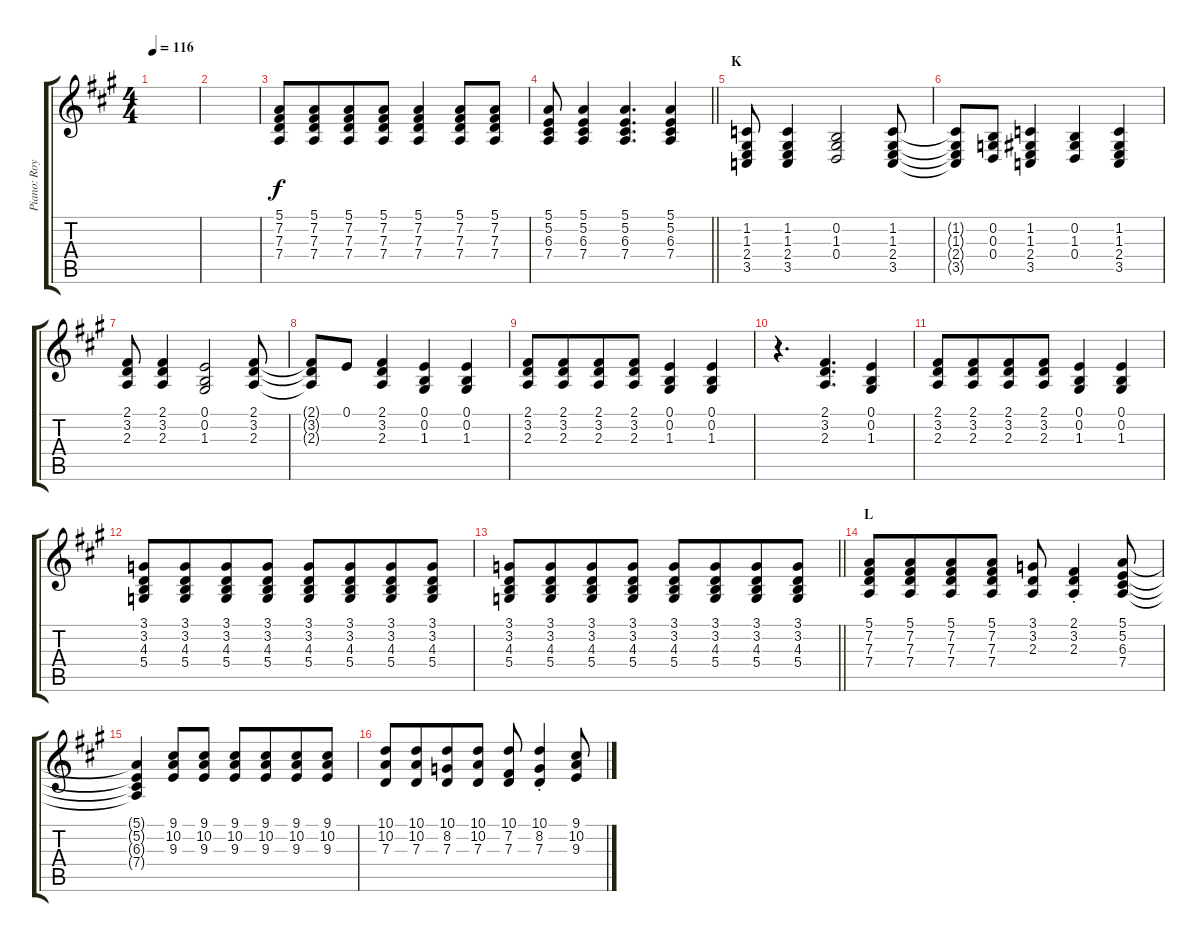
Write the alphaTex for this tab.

\track ("Piano: Roy" "Piano: Roy") {instrument brightacousticpiano}
\staff {score tabs}
\tuning (E4 B3 G3 D3 A2 E2) {hide}
\ts (4 4)
\tempo 116
\clef g2
\ks a
|
|
(5.1 7.2 7.3 7.4).8 (5.1 7.2 7.3 7.4).8{beam merge} (5.1 7.2 7.3 7.4).8 (5.1 7.2 7.3 7.4).8 (5.1 7.2 7.3 7.4).4 (5.1 7.2 7.3 7.4).8 (5.1 7.2 7.3 7.4).8 |
\barLineRight lightlight
(5.1 5.2 6.3 7.4).8 (5.1 5.2 6.3 7.4).4 (5.1 5.2 6.3 7.4).4{d} (5.1 5.2 6.3 7.4).4 |
\section ("" "K")
(1.2 1.3 2.4 3.5).8 (1.2 1.3 2.4 3.5).4 (0.2 1.3 0.4).2 (1.2 1.3 2.4 3.5).8 |
(1.2{t} 1.3{t} 2.4{t} 3.5{t}).8 (0.2 0.3 0.4).8 (1.2 1.3 2.4 3.5).4 (0.2 1.3 0.4).4 (1.2 1.3 2.4 3.5).4 |
(2.1 3.2 2.3).8 (2.1 3.2 2.3).4 (0.1 0.2 1.3).2 (2.1 3.2 2.3).8 |
(2.1{t} 3.2{t} 2.3{t}).8 0.1.8 (2.1 3.2 2.3).4 (0.1 0.2 1.3).4 (0.1 0.2 1.3).4 |
(2.1 3.2 2.3).8 (2.1 3.2 2.3).8{beam merge} (2.1 3.2 2.3).8 (2.1 3.2 2.3).8 (0.1 0.2 1.3).4 (0.1 0.2 1.3).4 |
r.4{d} (2.1 3.2 2.3).4{d} (0.1 0.2 1.3).4 |
(2.1 3.2 2.3).8 (2.1 3.2 2.3).8{beam merge} (2.1 3.2 2.3).8 (2.1 3.2 2.3).8 (0.1 0.2 1.3).4 (0.1 0.2 1.3).4 |
(3.1 3.2 4.3 5.4).8 (3.1 3.2 4.3 5.4).8{beam merge} (3.1 3.2 4.3 5.4).8 (3.1 3.2 4.3 5.4).8 (3.1 3.2 4.3 5.4).8 (3.1 3.2 4.3 5.4).8{beam merge} (3.1 3.2 4.3 5.4).8 (3.1 3.2 4.3 5.4).8 |
\barLineRight lightlight
(3.1 3.2 4.3 5.4).8 (3.1 3.2 4.3 5.4).8{beam merge} (3.1 3.2 4.3 5.4).8 (3.1 3.2 4.3 5.4).8 (3.1 3.2 4.3 5.4).8 (3.1 3.2 4.3 5.4).8{beam merge} (3.1 3.2 4.3 5.4).8 (3.1 3.2 4.3 5.4).8 |
\section ("" "L")
(5.1 7.2 7.3 7.4).8 (5.1 7.2 7.3 7.4).8{beam merge} (5.1 7.2 7.3 7.4).8 (5.1 7.2 7.3 7.4).8 (3.1 3.2 2.3).8 (2.1{st} 3.2{st} 2.3{st}).4 (5.1 5.2 6.3 7.4).8 |
(5.1{t} 5.2{t} 6.3{t} 7.4{t}).4 (9.1 10.2 9.3).8 (9.1 10.2 9.3).8 (9.1 10.2 9.3).8 (9.1 10.2 9.3).8{beam merge} (9.1 10.2 9.3).8 (9.1 10.2 9.3).8 |
(10.1 10.2 7.3).8 (10.1 10.2 7.3).8{beam merge} (10.1 8.2 7.3).8 (10.1 10.2 7.3).8 (10.1 7.2 7.3).8 (10.1{st} 8.2{st} 7.3{st}).4 (9.1 10.2 9.3).8
